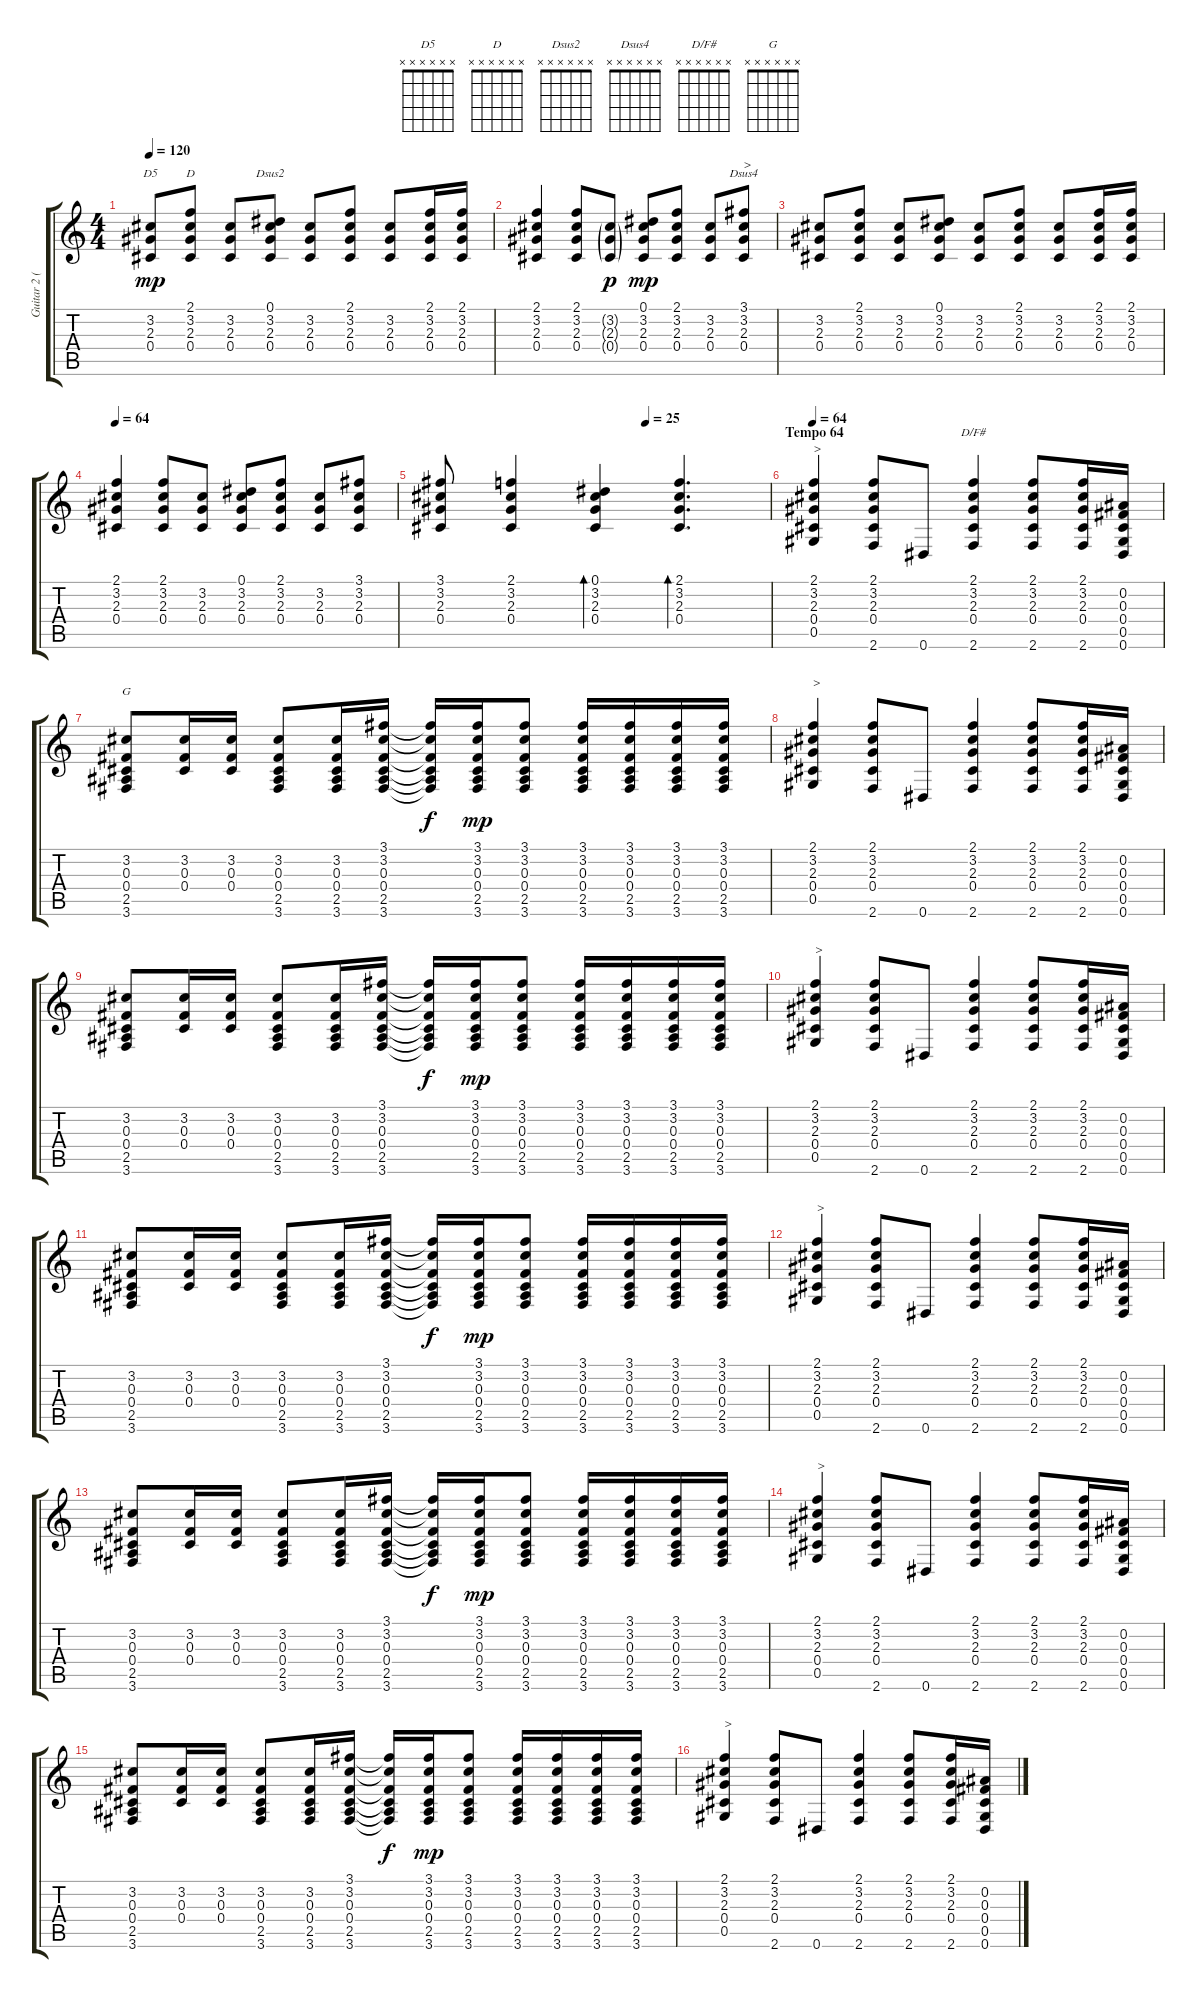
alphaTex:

\track ("Guitar 2 (Izzy)" "Guitar 2 (") {instrument acousticguitarsteel}
\staff {score tabs}
\tuning (Eb4 Bb3 Gb3 Db3 Ab2 Eb2) {hide}
\chord ("D5" x x x x x x)
\chord ("D" x x x x x x)
\chord ("Dsus2" x x x x x x)
\chord ("Dsus4" x x x x x x)
\chord ("D/F#" x x x x x x)
\chord ("G" x x x x x x)
\ts (4 4)
\tempo 120
\clef g2
\ks c
(3.2 2.3 0.4).8{ch "D5" dy mp} (2.1 3.2 2.3 0.4).8{ch "D"} (3.2 2.3 0.4).8 (0.1 3.2 2.3 0.4).8{ch "Dsus2"} (3.2 2.3 0.4).8 (2.1 3.2 2.3 0.4).8 (3.2 2.3 0.4).8 (2.1 3.2 2.3 0.4).16 (2.1 3.2 2.3 0.4).16 |
(2.1 3.2 2.3 0.4).4 (2.1 3.2 2.3 0.4).8 (3.2{g} 2.3{g} 0.4{g}).8{dy p} (0.1 3.2 2.3 0.4).8{dy mp} (2.1 3.2 2.3 0.4).8 (3.2 2.3 0.4).8 (3.1 3.2 2.3 0.4).8{ch "Dsus4" txt ">"} |
(3.2 2.3 0.4).8 (2.1 3.2 2.3 0.4).8 (3.2 2.3 0.4).8 (0.1 3.2 2.3 0.4).8 (3.2 2.3 0.4).8 (2.1 3.2 2.3 0.4).8 (3.2 2.3 0.4).8 (2.1 3.2 2.3 0.4).16 (2.1 3.2 2.3 0.4).16 |
\tempo 64
(2.1 3.2 2.3 0.4).4 (2.1 3.2 2.3 0.4).8 (3.2 2.3 0.4).8 (0.1 3.2 2.3 0.4).8 (2.1 3.2 2.3 0.4).8 (3.2 2.3 0.4).8 (3.1 3.2 2.3 0.4).8 |
\tempo (25 0.625)
(3.1 3.2 2.3 0.4).8 (2.1 3.2 2.3 0.4).4 (0.1 3.2 2.3 0.4).4{bd 120} (2.1 3.2 2.3 0.4).4{d bd 120} |
\section ("" "Tempo 64")
\tempo 64
(2.1 3.2 2.3 0.4 0.5).4{txt ">"} (2.1 3.2 2.3 0.4 2.6).8 0.6.8 (2.1 3.2 2.3 0.4 2.6).4{ch "D/F#"} (2.1 3.2 2.3 0.4 2.6).8 (2.1 3.2 2.3 0.4 2.6).16 (0.2 0.3 0.4 0.5 0.6).16 |
(3.2 0.3 0.4 2.5 3.6).8{ch "G"} (3.2 0.3 0.4).16 (3.2 0.3 0.4).16 (3.2 0.3 0.4 2.5 3.6).8 (3.2 0.3 0.4 2.5 3.6).16 (3.1 3.2 0.3 0.4 2.5 3.6).16 (3.1{t} 3.2{t} 0.3{t} 0.4{t} 2.5{t} 3.6{t}).16{dy f} (3.1 3.2 0.3 0.4 2.5 3.6).16{dy mp} (3.1 3.2 0.3 0.4 2.5 3.6).8 (3.1 3.2 0.3 0.4 2.5 3.6).16 (3.1 3.2 0.3 0.4 2.5 3.6).16 (3.1 3.2 0.3 0.4 2.5 3.6).16 (3.1 3.2 0.3 0.4 2.5 3.6).16 |
(2.1 3.2 2.3 0.4 0.5).4{txt ">"} (2.1 3.2 2.3 0.4 2.6).8 0.6.8 (2.1 3.2 2.3 0.4 2.6).4 (2.1 3.2 2.3 0.4 2.6).8 (2.1 3.2 2.3 0.4 2.6).16 (0.2 0.3 0.4 0.5 0.6).16 |
(3.2 0.3 0.4 2.5 3.6).8 (3.2 0.3 0.4).16 (3.2 0.3 0.4).16 (3.2 0.3 0.4 2.5 3.6).8 (3.2 0.3 0.4 2.5 3.6).16 (3.1 3.2 0.3 0.4 2.5 3.6).16 (3.1{t} 3.2{t} 0.3{t} 0.4{t} 2.5{t} 3.6{t}).16{dy f} (3.1 3.2 0.3 0.4 2.5 3.6).16{dy mp} (3.1 3.2 0.3 0.4 2.5 3.6).8 (3.1 3.2 0.3 0.4 2.5 3.6).16 (3.1 3.2 0.3 0.4 2.5 3.6).16 (3.1 3.2 0.3 0.4 2.5 3.6).16 (3.1 3.2 0.3 0.4 2.5 3.6).16 |
(2.1 3.2 2.3 0.4 0.5).4{txt ">"} (2.1 3.2 2.3 0.4 2.6).8 0.6.8 (2.1 3.2 2.3 0.4 2.6).4 (2.1 3.2 2.3 0.4 2.6).8 (2.1 3.2 2.3 0.4 2.6).16 (0.2 0.3 0.4 0.5 0.6).16 |
(3.2 0.3 0.4 2.5 3.6).8 (3.2 0.3 0.4).16 (3.2 0.3 0.4).16 (3.2 0.3 0.4 2.5 3.6).8 (3.2 0.3 0.4 2.5 3.6).16 (3.1 3.2 0.3 0.4 2.5 3.6).16 (3.1{t} 3.2{t} 0.3{t} 0.4{t} 2.5{t} 3.6{t}).16{dy f} (3.1 3.2 0.3 0.4 2.5 3.6).16{dy mp} (3.1 3.2 0.3 0.4 2.5 3.6).8 (3.1 3.2 0.3 0.4 2.5 3.6).16 (3.1 3.2 0.3 0.4 2.5 3.6).16 (3.1 3.2 0.3 0.4 2.5 3.6).16 (3.1 3.2 0.3 0.4 2.5 3.6).16 |
(2.1 3.2 2.3 0.4 0.5).4{txt ">"} (2.1 3.2 2.3 0.4 2.6).8 0.6.8 (2.1 3.2 2.3 0.4 2.6).4 (2.1 3.2 2.3 0.4 2.6).8 (2.1 3.2 2.3 0.4 2.6).16 (0.2 0.3 0.4 0.5 0.6).16 |
(3.2 0.3 0.4 2.5 3.6).8 (3.2 0.3 0.4).16 (3.2 0.3 0.4).16 (3.2 0.3 0.4 2.5 3.6).8 (3.2 0.3 0.4 2.5 3.6).16 (3.1 3.2 0.3 0.4 2.5 3.6).16 (3.1{t} 3.2{t} 0.3{t} 0.4{t} 2.5{t} 3.6{t}).16{dy f} (3.1 3.2 0.3 0.4 2.5 3.6).16{dy mp} (3.1 3.2 0.3 0.4 2.5 3.6).8 (3.1 3.2 0.3 0.4 2.5 3.6).16 (3.1 3.2 0.3 0.4 2.5 3.6).16 (3.1 3.2 0.3 0.4 2.5 3.6).16 (3.1 3.2 0.3 0.4 2.5 3.6).16 |
(2.1 3.2 2.3 0.4 0.5).4{txt ">"} (2.1 3.2 2.3 0.4 2.6).8 0.6.8 (2.1 3.2 2.3 0.4 2.6).4 (2.1 3.2 2.3 0.4 2.6).8 (2.1 3.2 2.3 0.4 2.6).16 (0.2 0.3 0.4 0.5 0.6).16 |
(3.2 0.3 0.4 2.5 3.6).8 (3.2 0.3 0.4).16 (3.2 0.3 0.4).16 (3.2 0.3 0.4 2.5 3.6).8 (3.2 0.3 0.4 2.5 3.6).16 (3.1 3.2 0.3 0.4 2.5 3.6).16 (3.1{t} 3.2{t} 0.3{t} 0.4{t} 2.5{t} 3.6{t}).16{dy f} (3.1 3.2 0.3 0.4 2.5 3.6).16{dy mp} (3.1 3.2 0.3 0.4 2.5 3.6).8 (3.1 3.2 0.3 0.4 2.5 3.6).16 (3.1 3.2 0.3 0.4 2.5 3.6).16 (3.1 3.2 0.3 0.4 2.5 3.6).16 (3.1 3.2 0.3 0.4 2.5 3.6).16 |
(2.1 3.2 2.3 0.4 0.5).4{txt ">"} (2.1 3.2 2.3 0.4 2.6).8 0.6.8 (2.1 3.2 2.3 0.4 2.6).4 (2.1 3.2 2.3 0.4 2.6).8 (2.1 3.2 2.3 0.4 2.6).16 (0.2 0.3 0.4 0.5 0.6).16
